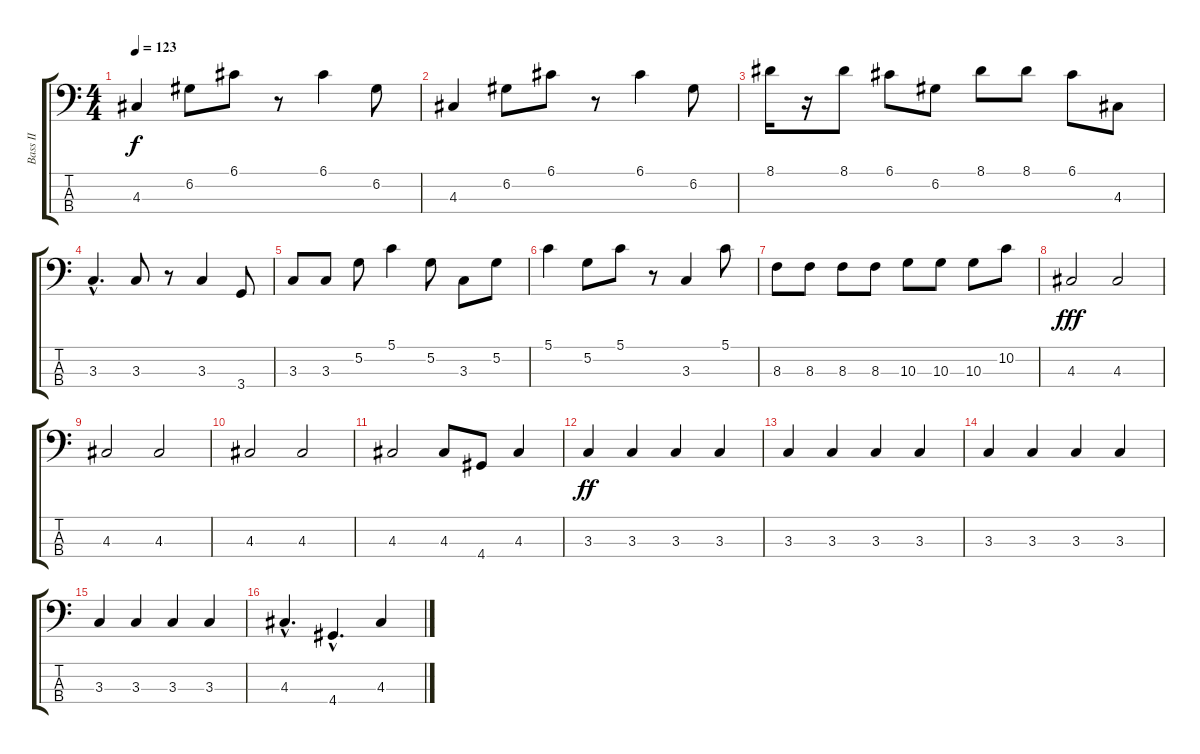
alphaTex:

\track ("Bass II" "Bass II") {instrument electricbassfinger}
\staff {score tabs}
\tuning (G2 D2 A1 E1) {hide}
\ts (4 4)
\tempo 123
\clef f4
\ks c
4.3.4{dy f} 6.2.8 6.1.8 r.8 6.1.4 6.2.8 |
4.3.4 6.2.8 6.1.8 r.8 6.1.4 6.2.8 |
8.1.16 r.16 8.1.8 6.1.8 6.2.8 8.1.8 8.1.8 6.1.8 4.3.8 |
3.3{hac}.4{d} 3.3.8 r.8 3.3.4 3.4.8 |
3.3.8 3.3.8 5.2.8 5.1.4 5.2.8 3.3.8 5.2.8 |
5.1.4 5.2.8 5.1.8 r.8 3.3.4 5.1.8 |
8.3.8 8.3.8 8.3.8 8.3.8 10.3.8 10.3.8 10.3.8 10.2.8 |
4.3.2{dy fff} 4.3.2 |
4.3.2 4.3.2 |
4.3.2 4.3.2 |
4.3.2 4.3.8 4.4.8 4.3.4 |
3.3.4{dy ff} 3.3.4 3.3.4 3.3.4 |
3.3.4 3.3.4 3.3.4 3.3.4 |
3.3.4 3.3.4 3.3.4 3.3.4 |
3.3.4 3.3.4 3.3.4 3.3.4 |
4.3{hac}.4{d} 4.4{hac}.4{d} 4.3.4
